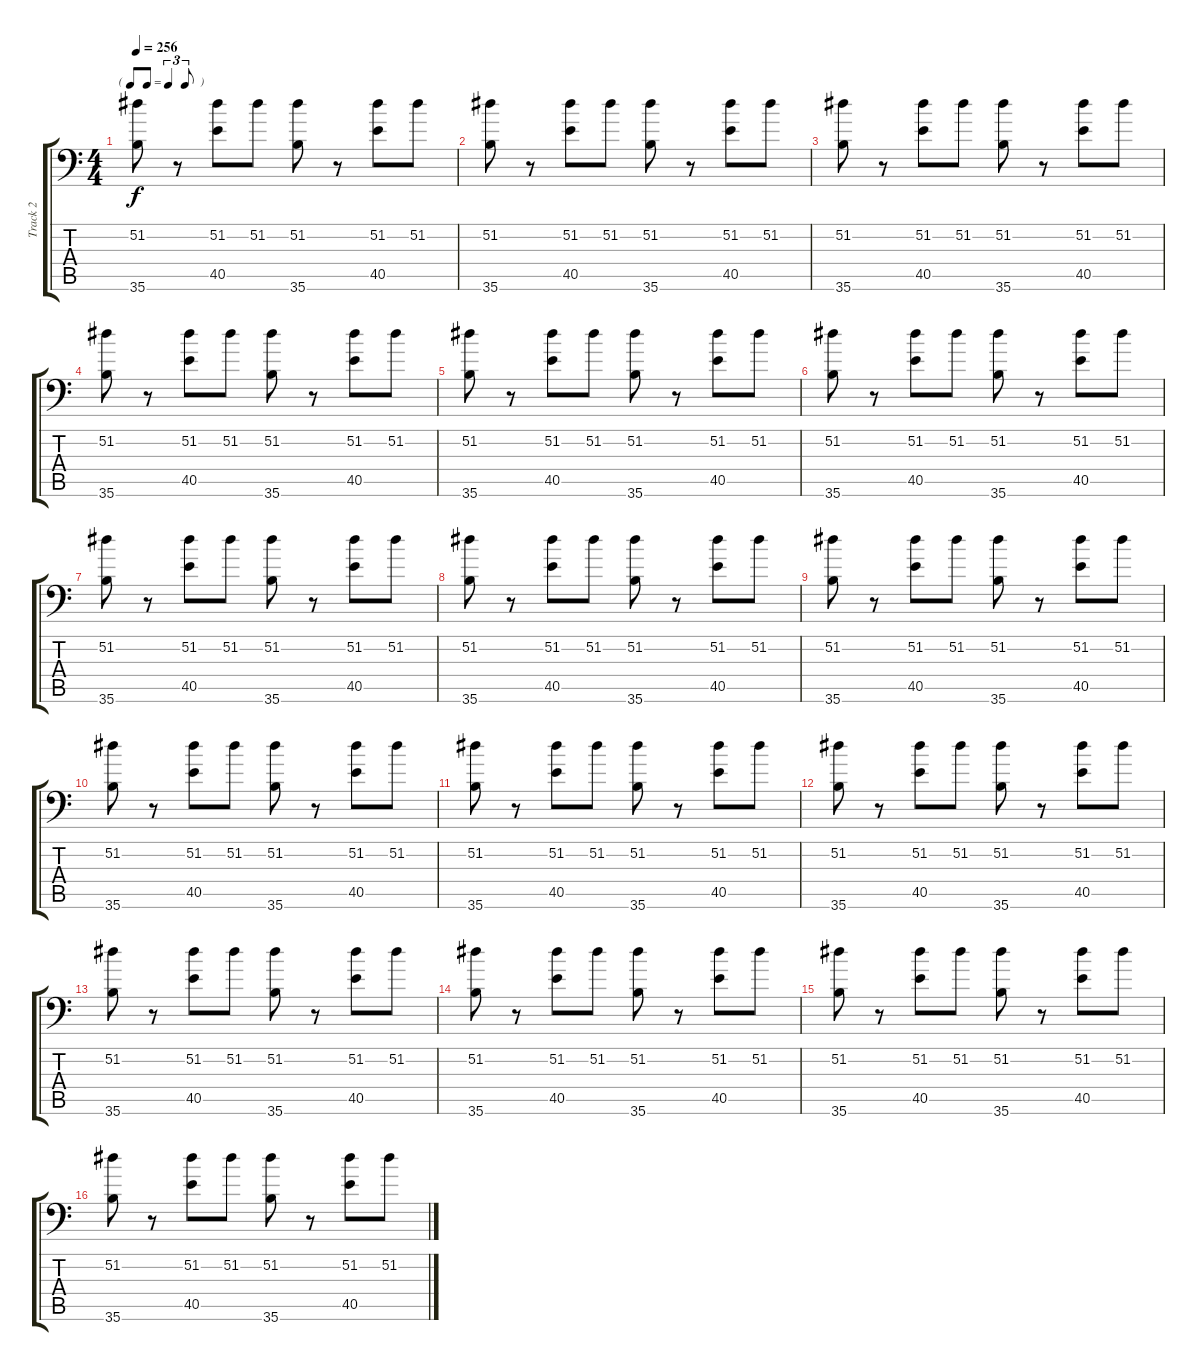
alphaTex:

\track ("Track 2" "Track 2") {instrument acousticgrandpiano}
\staff {score tabs}
\tuning (C-1 C-1 C-1 C-1 C-1 C-1) {hide}
\ts (4 4)
\tf triplet8th
\tempo 256
\clef f4
\ks c
(51.2 35.6).8{dy f} r.8 (51.2 40.5).8 51.2.8 (51.2 35.6).8 r.8 (51.2 40.5).8 51.2.8 |
(51.2 35.6).8 r.8 (51.2 40.5).8 51.2.8 (51.2 35.6).8 r.8 (51.2 40.5).8 51.2.8 |
(51.2 35.6).8 r.8 (51.2 40.5).8 51.2.8 (51.2 35.6).8 r.8 (51.2 40.5).8 51.2.8 |
(51.2 35.6).8 r.8 (51.2 40.5).8 51.2.8 (51.2 35.6).8 r.8 (51.2 40.5).8 51.2.8 |
(51.2 35.6).8 r.8 (51.2 40.5).8 51.2.8 (51.2 35.6).8 r.8 (51.2 40.5).8 51.2.8 |
(51.2 35.6).8 r.8 (51.2 40.5).8 51.2.8 (51.2 35.6).8 r.8 (51.2 40.5).8 51.2.8 |
(51.2 35.6).8 r.8 (51.2 40.5).8 51.2.8 (51.2 35.6).8 r.8 (51.2 40.5).8 51.2.8 |
(51.2 35.6).8 r.8 (51.2 40.5).8 51.2.8 (51.2 35.6).8 r.8 (51.2 40.5).8 51.2.8 |
(51.2 35.6).8 r.8 (51.2 40.5).8 51.2.8 (51.2 35.6).8 r.8 (51.2 40.5).8 51.2.8 |
(51.2 35.6).8 r.8 (51.2 40.5).8 51.2.8 (51.2 35.6).8 r.8 (51.2 40.5).8 51.2.8 |
(51.2 35.6).8 r.8 (51.2 40.5).8 51.2.8 (51.2 35.6).8 r.8 (51.2 40.5).8 51.2.8 |
(51.2 35.6).8 r.8 (51.2 40.5).8 51.2.8 (51.2 35.6).8 r.8 (51.2 40.5).8 51.2.8 |
(51.2 35.6).8 r.8 (51.2 40.5).8 51.2.8 (51.2 35.6).8 r.8 (51.2 40.5).8 51.2.8 |
(51.2 35.6).8 r.8 (51.2 40.5).8 51.2.8 (51.2 35.6).8 r.8 (51.2 40.5).8 51.2.8 |
(51.2 35.6).8 r.8 (51.2 40.5).8 51.2.8 (51.2 35.6).8 r.8 (51.2 40.5).8 51.2.8 |
(51.2 35.6).8 r.8 (51.2 40.5).8 51.2.8 (51.2 35.6).8 r.8 (51.2 40.5).8 51.2.8
